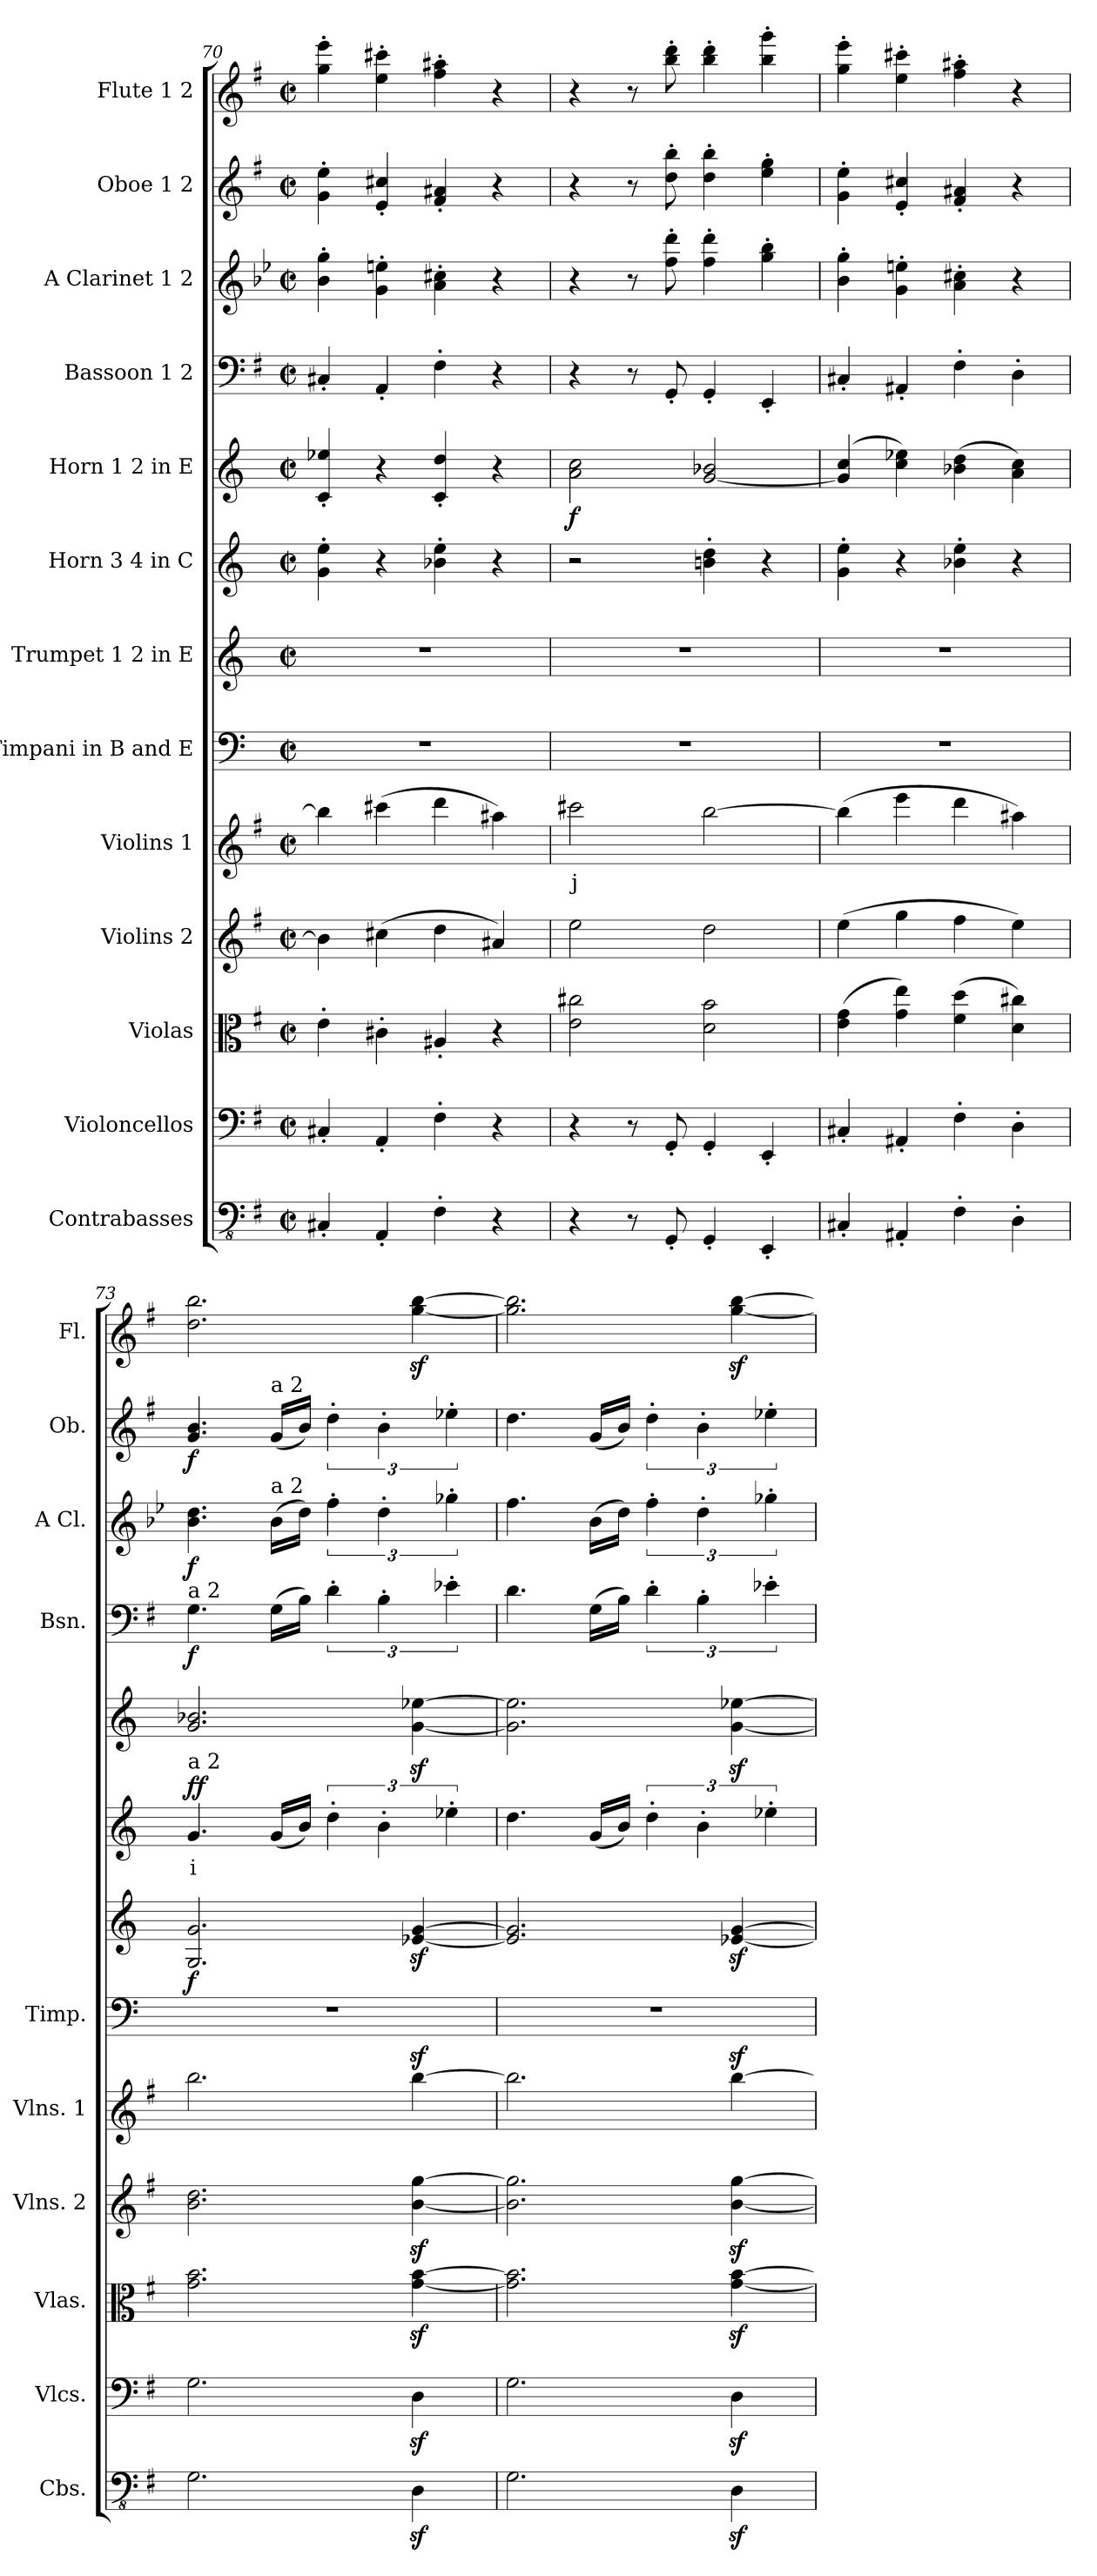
**kern	**kern	**kern	**kern	**kern	**text	**kern	**kern	**dynam	**kern	**text	**dynam	**kern	**dynam	**kern	**dynam	**kern	**dynam	**kern	**dynam	**kern
*part13	*part12	*part11	*part10	*part9	*part9	*part8	*part7	*part7	*part6	*part6	*part6	*part5	*part5	*part4	*part4	*part3	*part3	*part2	*part2	*part1
*staff13	*staff12	*staff11	*staff10	*staff9	*staff9	*staff8	*staff7	*staff7	*staff6	*staff6	*staff6	*staff5	*staff5	*staff4	*staff4	*staff3	*staff3	*staff2	*staff2	*staff1
*I"Contrabasses	*I"Violoncellos	*I"Violas	*I"Violins 2	*I"Violins 1	*	*I"Timpani in B and E	*I"Trumpet 1 2 in E	*	*I"Horn 3 4  in C	*	*	*I"Horn 1 2 in E	*	*I"Bassoon 1 2	*	*I"A Clarinet 1 2	*	*I"Oboe 1 2	*	*I"Flute 1 2
*I'Cbs.	*I'Vlcs.	*I'Vlas.	*I'Vlns. 2	*I'Vlns. 1	*	*I'Timp.	*	*	*	*	*	*	*	*I'Bsn.	*	*I'A Cl.	*	*I'Ob.	*	*I'Fl.
*clefFv4	*clefF4	*clefC3	*clefG2	*clefG2	*	*clefF4	*clefG2	*	*clefG2	*	*	*clefG2	*	*clefF4	*	*clefG2	*	*clefG2	*	*clefG2
*	*	*	*	*	*	*	*ITrd-2c-4	*	*ITrd7c12	*	*	*ITrd5c8	*	*	*	*ITrd2c3	*	*	*	*
*k[f#]	*k[f#]	*k[f#]	*k[f#]	*k[f#]	*	*k[]	*k[f#c#g#d#]	*	*k[]	*	*	*k[f#c#g#d#]	*	*k[f#]	*	*k[f#]	*	*k[f#]	*	*k[f#]
*M2/2	*M2/2	*M2/2	*M2/2	*M2/2	*	*M2/2	*M2/2	*	*M2/2	*	*	*M2/2	*	*M2/2	*	*M2/2	*	*M2/2	*	*M2/2
*met(c|)	*met(c|)	*met(c|)	*met(c|)	*met(c|)	*	*met(c|)	*met(c|)	*	*met(c|)	*	*	*met(c|)	*	*met(c|)	*	*met(c|)	*	*met(c|)	*	*met(c|)
=70	=70	=70	=70	=70	=70	=70	=70	=70	=70	=70	=70	=70	=70	=70	=70	=70	=70	=70	=70	=70
4CC#X'/	4C#X'/	4e'\	4b\]	4bb\]	.	1r	1r	.	4G\' 4e\'	.	.	4E/' 4gn/'	.	4C#X'/	.	4g\' 4ee\'	.	4g\' 4ee\'	.	4gg\' 4eee\'
4AAA'/	4AA'/	4c#X'\	(>4cc#X\	(>4ccc#X\	.	.	.	.	4r	.	.	4r	.	4AA'/	.	4e\' 4cc#X\'	.	4e/' 4cc#X/'	.	4ee\' 4ccc#X\'
4FF#'\	4F#'\	4A#X'/	4dd\	4ddd\	.	.	.	.	4B-X\' 4e\'	.	.	4E/' 4f#/'	.	4F#'\	.	4f#\' 4a#X\'	.	4f#/' 4a#X/'	.	4ff#\' 4aa#X\'
4r	4r	4r	4a#X/)	4aa#X\)	.	.	.	.	4r	.	.	4r	.	4r	.	4r	.	4r	.	4r
=71	=71	=71	=71	=71	=71	=71	=71	=71	=71	=71	=71	=71	=71	=71	=71	=71	=71	=71	=71	=71
!	!	!	!	!	!LO:LY:b:color=#FF0000	!	!	!	!	!	!	!	!LO:DY:b	!	!	!	!	!	!	!
4r	4r	2e\ 2cc#X\	2ee\	2ccc#X\	j	1r	1r	.	2r	.	.	2c#\ 2e\	f	4r	.	4r	.	4r	.	4r
8r	8r	.	.	.	.	.	.	.	.	.	.	.	.	8r	.	8r	.	8r	.	8r
8GGG'/	8GG'/	.	.	.	.	.	.	.	.	.	.	.	.	8GG'/	.	8dd\' 8bb\'	.	8dd\' 8bb\'	.	8bb\' 8ddd\'
4GGG'/	4GG'/	2d\ 2b\	2dd\	[2bb\	.	.	.	.	4Bn\' 4d\'	.	.	[2B/ 2dn/	.	4GG'/	.	4dd\' 4bb\'	.	4dd\' 4bb\'	.	4bb\' 4ddd\'
4EEE'/	4EE'/	.	.	.	.	.	.	.	4r	.	.	.	.	4EE'/	.	4ee\' 4gg\'	.	4ee\' 4gg\'	.	4bb\' 4ggg\'
=72	=72	=72	=72	=72	=72	=72	=72	=72	=72	=72	=72	=72	=72	=72	=72	=72	=72	=72	=72	=72
4CC#X'/	4C#X'/	(>4e\ 4g\	(>4ee\	(>4bb\]	.	1r	1r	.	4G\' 4e\'	.	.	(>4B/] 4e/	.	4C#X'/	.	4g\' 4ee\'	.	4g\' 4ee\'	.	4gg\' 4eee\'
4AAA#X'/	4AA#X'/	4g\ 4ee\)	4gg\	4eee\	.	.	.	.	4r	.	.	4e\ 4gn\)	.	4AA#X'/	.	4e\' 4cc#X\'	.	4e/' 4cc#X/'	.	4ee\' 4ccc#X\'
4FF#'\	4F#'\	(>4f#\ 4dd\	4ff#\	4ddd\	.	.	.	.	4B-X\' 4e\'	.	.	(>4dn\ 4f#\	.	4F#'\	.	4f#\' 4a#X\'	.	4f#/' 4a#X/'	.	4ff#\' 4aa#X\'
4DD'\	4D'\	4d\ 4cc#X\)	4ee\)	4aa#X\)	.	.	.	.	4r	.	.	4c#\ 4e\)	.	4D'\	.	4r	.	4r	.	4r
=73	=73	=73	=73	=73	=73	=73	=73	=73	=73	=73	=73	=73	=73	=73	=73	=73	=73	=73	=73	=73
!	!	!	!	!	!	!	!	!	!	!	!	!	!	!LO:TX:a:t=a 2	!	!	!	!	!	!
!	!	!	!	!	!	!	!	!	!LO:TX:a:t=a 2	!	!	!	!	!	!	!	!	!	!	!
!	!	!	!	!	!	!	!	!LO:DY:b	!	!LO:LY:b:color=#FF0000	!LO:DY:b	!	!	!	!LO:DY:b	!	!LO:DY:b	!	!LO:DY:b	!
2.GG\	2.G\	2.g\ 2.b\	2.b\ 2.dd\	2.bb\	.	1r	2.B/ 2.b/	f	4.G/	i	ff	2.B/ 2.dn/	.	4.G\	f	4.g\ 4.b\	f	4.g/ 4.b/	f	2.dd\ 2.bb\
!	!	!	!	!	!	!	!	!	!	!	!	!	!	!	!	!	!	!LO:TX:a:t=a 2	!	!
!	!	!	!	!	!	!	!	!	!	!	!	!	!	!	!	!LO:TX:a:t=a 2	!	!	!	!
.	.	.	.	.	.	.	.	.	(<16G/LL	.	.	.	.	(>16G\LL	.	(>16g\LL	.	(<16g/LL	.	.
.	.	.	.	.	.	.	.	.	16B/JJ)	.	.	.	.	16B\JJ)	.	16b\JJ)	.	16b/JJ)	.	.
.	.	.	.	.	.	.	.	.	6d'\	.	.	.	.	6d'\	.	6dd'\	.	6dd'\	.	.
.	.	.	.	.	.	.	.	.	6B'\	.	.	.	.	6B'\	.	6b'\	.	6b'\	.	.
4DDz<\	4Dz<\	[4g\z< [4b\z<	[4b\z< [4gg\z<	[4bbz<\	.	.	[4gn/z< [4b/z<	.	.	.	.	[4B\z< [4gn\z<	.	.	.	.	.	.	.	[4gg\z< [4bb\z<
.	.	.	.	.	.	.	.	.	6e-X'\	.	.	.	.	6e-X'\	.	6ee-X'\	.	6ee-X'\	.	.
=74	=74	=74	=74	=74	=74	=74	=74	=74	=74	=74	=74	=74	=74	=74	=74	=74	=74	=74	=74	=74
2.GG\	2.G\	2.g\] 2.b\]	2.b\] 2.gg\]	2.bb\]	.	1r	2.g/] 2.b/]	.	4.d\	.	.	2.B\] 2.g\]	.	4.d\	.	4.dd\	.	4.dd\	.	2.gg\] 2.bb\]
.	.	.	.	.	.	.	.	.	(<16G/LL	.	.	.	.	(>16G\LL	.	(>16g\LL	.	(<16g/LL	.	.
.	.	.	.	.	.	.	.	.	16B/JJ)	.	.	.	.	16B\JJ)	.	16b\JJ)	.	16b/JJ)	.	.
.	.	.	.	.	.	.	.	.	6d'\	.	.	.	.	6d'\	.	6dd'\	.	6dd'\	.	.
.	.	.	.	.	.	.	.	.	6B'\	.	.	.	.	6B'\	.	6b'\	.	6b'\	.	.
4DDz<\	4Dz<\	[4g\z< [4b\z<	[4b\z< [4gg\z<	[4bbz<\	.	.	[4gn/z< [4b/z<	.	.	.	.	[4B\z< [4gn\z<	.	.	.	.	.	.	.	[4gg\z< [4bb\z<
.	.	.	.	.	.	.	.	.	6e-X'\	.	.	.	.	6e-X'\	.	6ee-X'\	.	6ee-X'\	.	.
=	=	=	=	=	=	=	=	=	=	=	=	=	=	=	=	=	=	=	=	=
*-	*-	*-	*-	*-	*-	*-	*-	*-	*-	*-	*-	*-	*-	*-	*-	*-	*-	*-	*-	*-
